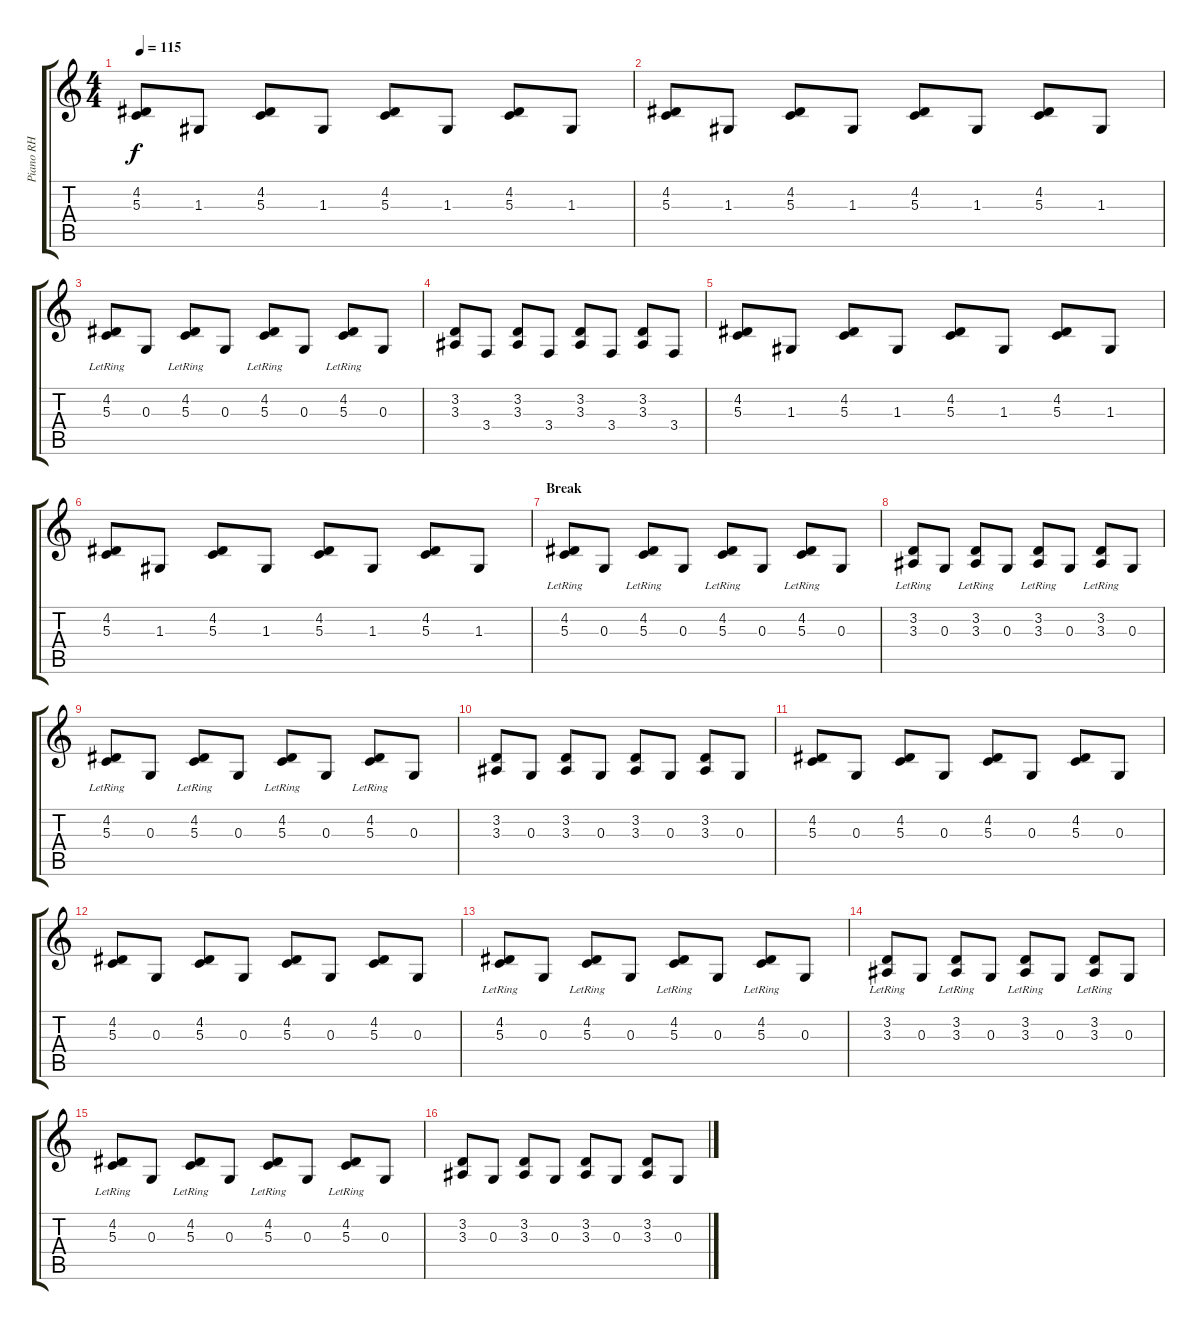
\track ("Piano RH" "Piano RH") {instrument acousticgrandpiano}
\staff {score tabs}
\tuning (E4 B3 G3 D3 A2 E2) {hide}
\ts (4 4)
\tempo 115
\clef g2
\ks c
(4.2 5.3).8{dy f} 1.3.8 (4.2 5.3).8 1.3.8 (4.2 5.3).8 1.3.8 (4.2 5.3).8 1.3.8 |
(4.2 5.3).8 1.3.8 (4.2 5.3).8 1.3.8 (4.2 5.3).8 1.3.8 (4.2 5.3).8 1.3.8 |
(4.2{lr} 5.3{lr}).8 0.3.8 (4.2{lr} 5.3{lr}).8 0.3.8 (4.2{lr} 5.3{lr}).8 0.3.8 (4.2{lr} 5.3{lr}).8 0.3.8 |
(3.2 3.3).8 3.4.8 (3.2 3.3).8 3.4.8 (3.2 3.3).8 3.4.8 (3.2 3.3).8 3.4.8 |
(4.2 5.3).8 1.3.8 (4.2 5.3).8 1.3.8 (4.2 5.3).8 1.3.8 (4.2 5.3).8 1.3.8 |
(4.2 5.3).8 1.3.8 (4.2 5.3).8 1.3.8 (4.2 5.3).8 1.3.8 (4.2 5.3).8 1.3.8 |
\section ("" "Break")
(4.2{lr} 5.3{lr}).8 0.3.8 (4.2{lr} 5.3{lr}).8 0.3.8 (4.2{lr} 5.3{lr}).8 0.3.8 (4.2{lr} 5.3{lr}).8 0.3.8 |
(3.2{lr} 3.3{lr}).8 0.3.8 (3.2{lr} 3.3{lr}).8 0.3.8 (3.2{lr} 3.3{lr}).8 0.3.8 (3.2{lr} 3.3{lr}).8 0.3.8 |
(4.2{lr} 5.3{lr}).8 0.3.8 (4.2{lr} 5.3{lr}).8 0.3.8 (4.2{lr} 5.3{lr}).8 0.3.8 (4.2{lr} 5.3{lr}).8 0.3.8 |
(3.2 3.3).8 0.3.8 (3.2 3.3).8 0.3.8 (3.2 3.3).8 0.3.8 (3.2 3.3).8 0.3.8 |
(4.2 5.3).8 0.3.8 (4.2 5.3).8 0.3.8 (4.2 5.3).8 0.3.8 (4.2 5.3).8 0.3.8 |
(4.2 5.3).8 0.3.8 (4.2 5.3).8 0.3.8 (4.2 5.3).8 0.3.8 (4.2 5.3).8 0.3.8 |
(4.2{lr} 5.3{lr}).8 0.3.8 (4.2{lr} 5.3{lr}).8 0.3.8 (4.2{lr} 5.3{lr}).8 0.3.8 (4.2{lr} 5.3{lr}).8 0.3.8 |
(3.2{lr} 3.3{lr}).8 0.3.8 (3.2{lr} 3.3{lr}).8 0.3.8 (3.2{lr} 3.3{lr}).8 0.3.8 (3.2{lr} 3.3{lr}).8 0.3.8 |
(4.2{lr} 5.3{lr}).8 0.3.8 (4.2{lr} 5.3{lr}).8 0.3.8 (4.2{lr} 5.3{lr}).8 0.3.8 (4.2{lr} 5.3{lr}).8 0.3.8 |
(3.2 3.3).8 0.3.8 (3.2 3.3).8 0.3.8 (3.2 3.3).8 0.3.8 (3.2 3.3).8 0.3.8
